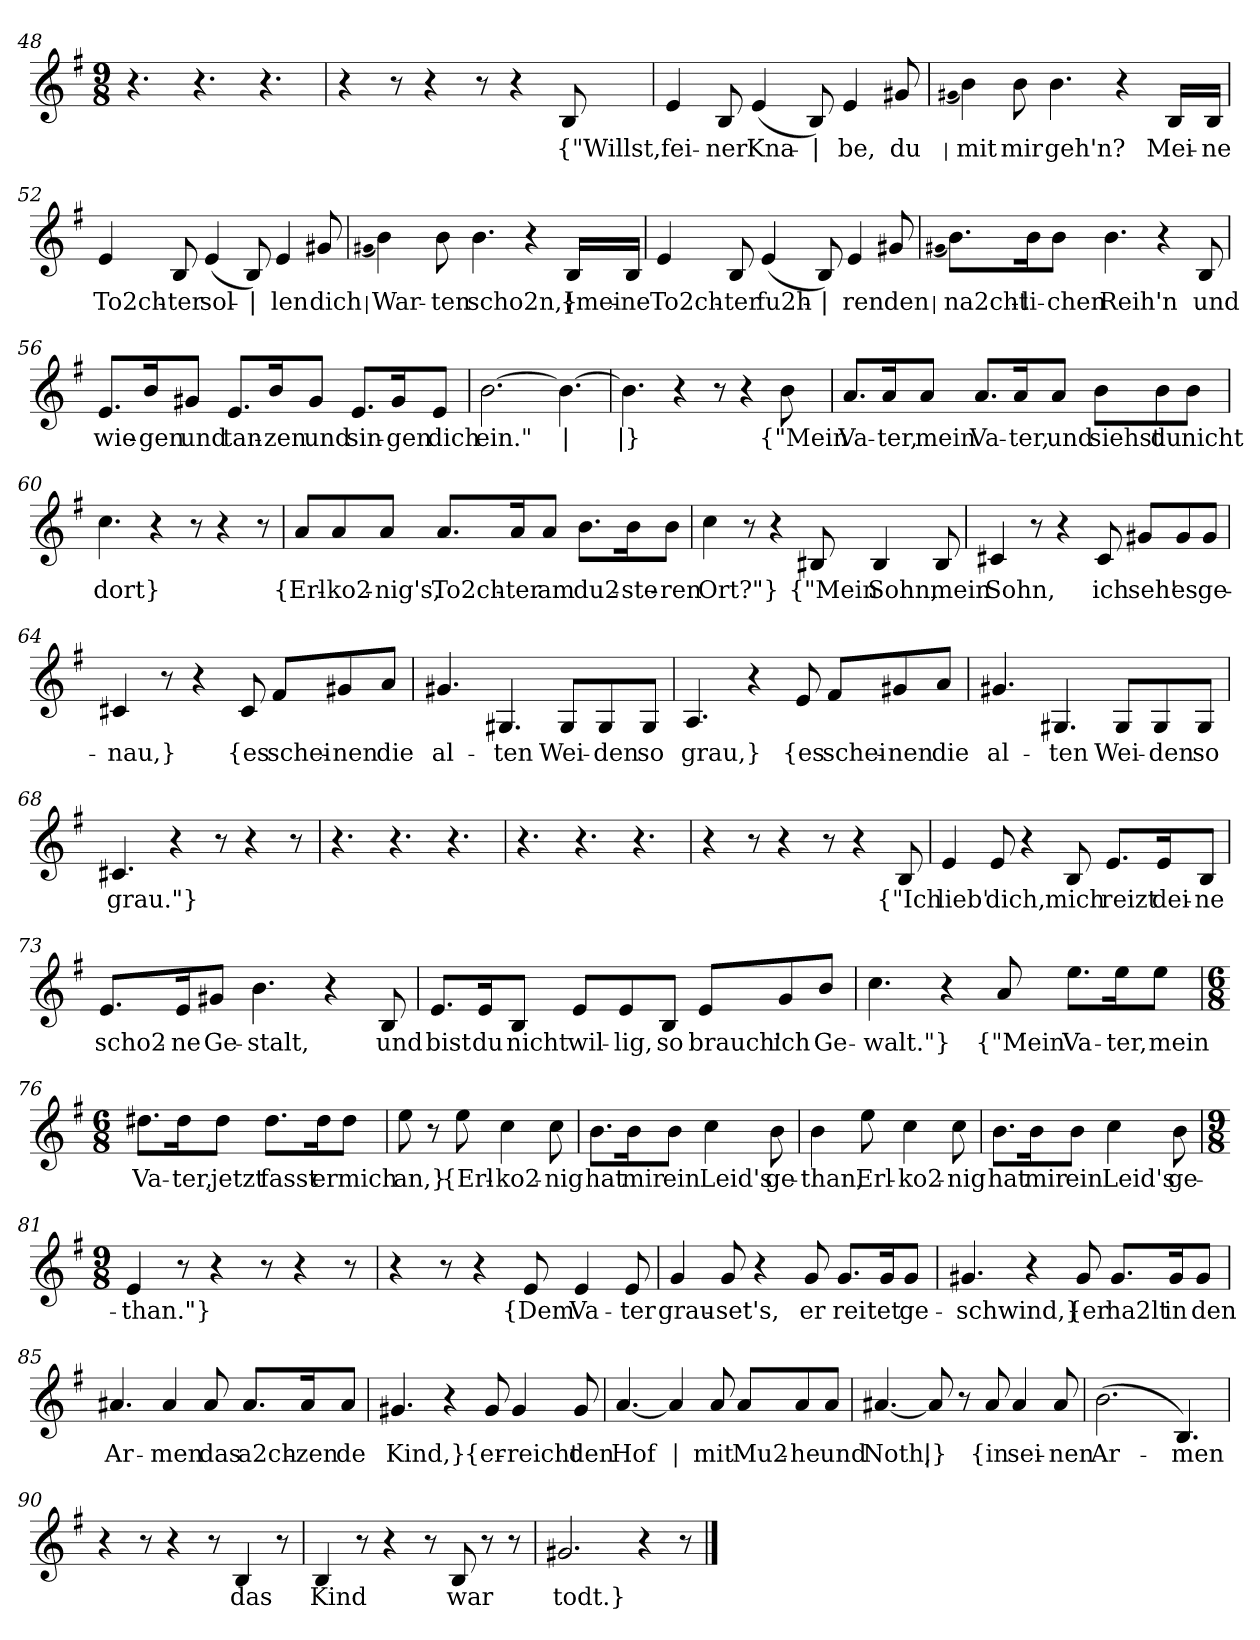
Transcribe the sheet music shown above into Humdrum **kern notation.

**kern	**text
*part1	*part1
*staff1	*staff1
*clefG2	*
*k[f#]	*
*M9/8	*
=48	=48
4.r	.
4.r	.
4.r	.
=49	=49
4r	.
8r	.
4r	.
8r	.
4r	.
8B	{"Willst,
=50	=50
4e	fei-
8B	-ner
(4e	Kna-
8B)	|
4e	-be,
8g#X	du
=51	=51
(qg#X	|
4b)	mit
8b	mir
4.b	geh'n?
4r	.
16B/LL	Mei-
16B/JJ	-ne
=52	=52
4e	To2ch-
8B	-ter
(4e	sol-
8B)	|
4e	-len
8g#X	dich
=53	=53
(qg#X	|
4b)	War-
8b	-ten
4.b	scho2n,}
4r	.
16B/LL	{mei-
16B/JJ	-ne
=54	=54
4e	To2ch-
8B	-ter
(4e	fu2h-
8B)	|
4e	-ren
8g#X	den
=55	=55
(qg#X	|
8.b\L)	na2cht-
16b\K	-li-
8b\J	-chen
4.b	Reih'n
4r	.
8B	und
=56	=56
8.e/L	wie-
16b/K	-gen
8g#X/J	und
8.e/L	tan-
16b/K	-zen
8g#/J	und
8.e/L	sin-
16g#/K	-gen
8e/J	dich
=57	=57
[2.b	ein."
4.b_	|
=58	=58
4.b]	|}
4r	.
8r	.
4r	.
8b	{"Mein
=59	=59
8.a/L	Va-
16a/K	-ter,
8a/J	mein
8.a/L	Va-
16a/K	-ter,
8a/J	und
8b\L	siehst
8b\	du
8b\J	nicht
=60	=60
4.cc	dort}
4r	.
8r	.
4r	.
8r	.
=61	=61
8a/L	{Erl-
8a/	-ko2-
8a/J	-nig's,
8.a/L	To2ch-
16a/K	-ter
8a/J	am
8.b\L	du2-
16b\K	-ste-
8b\J	-ren
=62	=62
4cc	Ort?"}
8r	.
4r	.
8B#X	{"Mein
4B#	Sohn,
8B#	mein
=63	=63
4c#X	Sohn,
8r	.
4r	.
8c#	ich
8g#X/L	seh'
8g#/	es
8g#/J	ge-
=64	=64
4c#X	-nau,}
8r	.
4r	.
8c#	{es
8f#/L	schei-
8g#X/	-nen
8a/J	die
=65	=65
4.g#X	al-
4.G#X	-ten
8G#/L	Wei-
8G#/	-den
8G#/J	so
=66	=66
4.A	grau,}
4r	.
8e	{es
8f#/L	schei-
8g#X/	-nen
8a/J	die
=67	=67
4.g#X	al-
4.G#X	-ten
8G#/L	Wei-
8G#/	-den
8G#/J	so
=68	=68
4.c#X	grau."}
4r	.
8r	.
4r	.
8r	.
=69	=69
4.r	.
4.r	.
4.r	.
=70	=70
4.r	.
4.r	.
4.r	.
=71	=71
4r	.
8r	.
4r	.
8r	.
4r	.
8B	{"Ich
=72	=72
4e	lieb'
8e	dich,
4r	.
8B	mich
8.e/L	reizt
16e/K	dei-
8B/J	-ne
=73	=73
8.e/L	scho2-
16e/K	-ne
8g#X/J	Ge-
4.b	-stalt,
4r	.
8B	und
=74	=74
8.e/L	bist
16e/K	du
8B/J	nicht
8e/L	wil-
8e/	-lig,
8B/J	so
8e/L	brauch'
8g/	ich
8b/J	Ge-
=75	=75
4.cc	-walt."}
4r	.
8a	{"Mein
8.ee\L	Va-
16ee\K	-ter,
8ee\J	mein
=76	=76
*M6/8	*
8.dd#X\L	Va-
16dd#\K	-ter,
8dd#\J	jetzt
8.dd#\L	fasst
16dd#\K	er
8dd#\J	mich
=77	=77
8ee	an,}
8r	.
8ee	{Erl-
4cc	-ko2-
8cc	-nig
=78	=78
8.b\L	hat
16b\K	mir
8b\J	ein
4cc	Leid's
8b	ge-
=79	=79
4b	-than,
8ee	Erl-
4cc	-ko2-
8cc	-nig
=80	=80
8.b\L	hat
16b\K	mir
8b\J	ein
4cc	Leid's
8b	ge-
=81	=81
*M9/8	*
4e	-than."}
8r	.
4r	.
8r	.
4r	.
8r	.
=82	=82
4r	.
8r	.
4r	.
8e	{Dem
4e	Va-
8e	-ter
=83	=83
4g	grau-
8g	-set's,
4r	.
8g	er
8.g/L	rei
16g/K	tet
8g/J	ge-
=84	=84
4.g#X	-schwind,}
4r	.
8g#	{er
8.g#/L	ha2lt
16g#/K	in
8g#/J	den
=85	=85
4.a#X	Ar-
4a#	-men
8a#	das
8.a#/L	a2ch-
16a#/K	zen
8a#/J	-de
=86	=86
4.g#X	Kind,}
4r	.
8g#	{er-
4g#	-reicht
8g#	den
=87	=87
[4.a	Hof
4a]	|
8a	mit
8a/L	Mu2-
8a/	-he
8a/J	und
=88	=88
[4.a#X	Noth,
8a#]	|}
8r	.
8a#	{in
4a#	sei-
8a#	-nen
=89	=89
(2.b	Ar-
4.B)	-men
=90	=90
4r	.
8r	.
4r	.
8r	.
4B	das
8r	.
=91	=91
4B	Kind
8r	.
4r	.
8r	.
8B	war
8r	.
8r	.
=92	=92
2.g#X	todt.}
4r	.
8r	.
==	==
*-	*-
